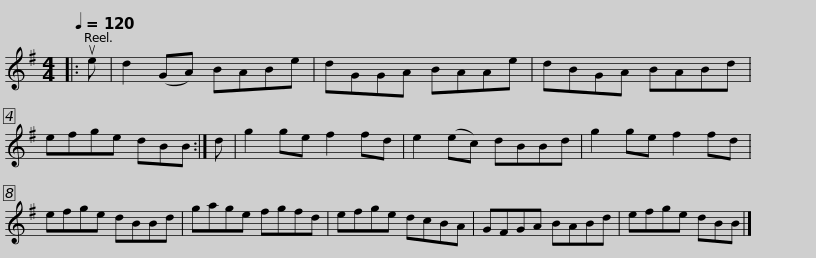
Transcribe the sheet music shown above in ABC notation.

X:1
L:1/8
Q:1/4=120
M:4/4
I:linebreak $
K:G
V:1 treble
V:1
|: ue | d2 (GA) BABe | dGGA BAAe | dBGA BABd | efge dBB :| %5
 d | g2 ge f2 fd |$ e2 (ec) dBBd | g2 ge f2 fd | efge dBBd | %10
 gage fgfd | efge dcBA | GFGA BABd |$ efge dBB |] %14
